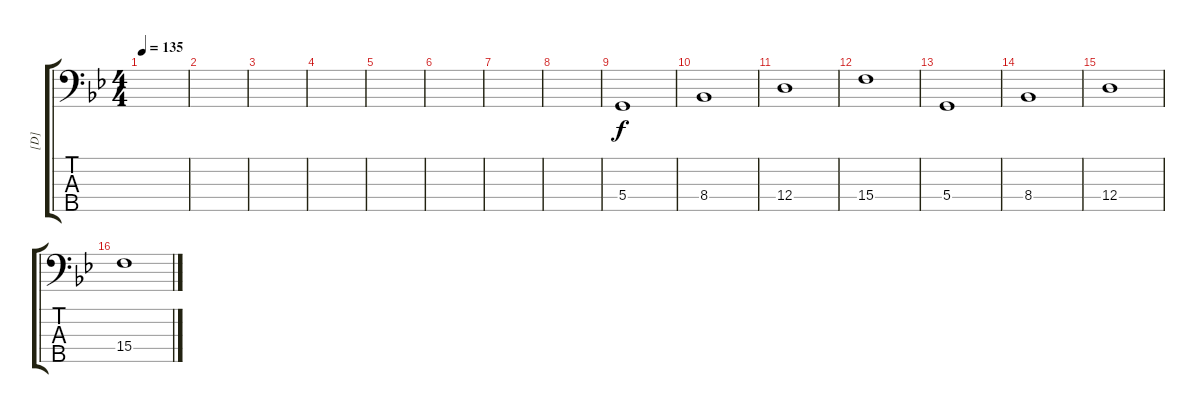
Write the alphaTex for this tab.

\track ("[D]" "[D]") {instrument electricbassfinger}
\staff {score tabs}
\tuning (F2 C2 G1 D1 G0) {hide}
\ts (4 4)
\tempo 135
\clef f4
\ks gminor
|
|
|
|
|
|
|
|
5.4.1 |
8.4.1 |
12.4.1 |
15.4.1 |
5.4.1 |
8.4.1 |
12.4.1 |
15.4.1
